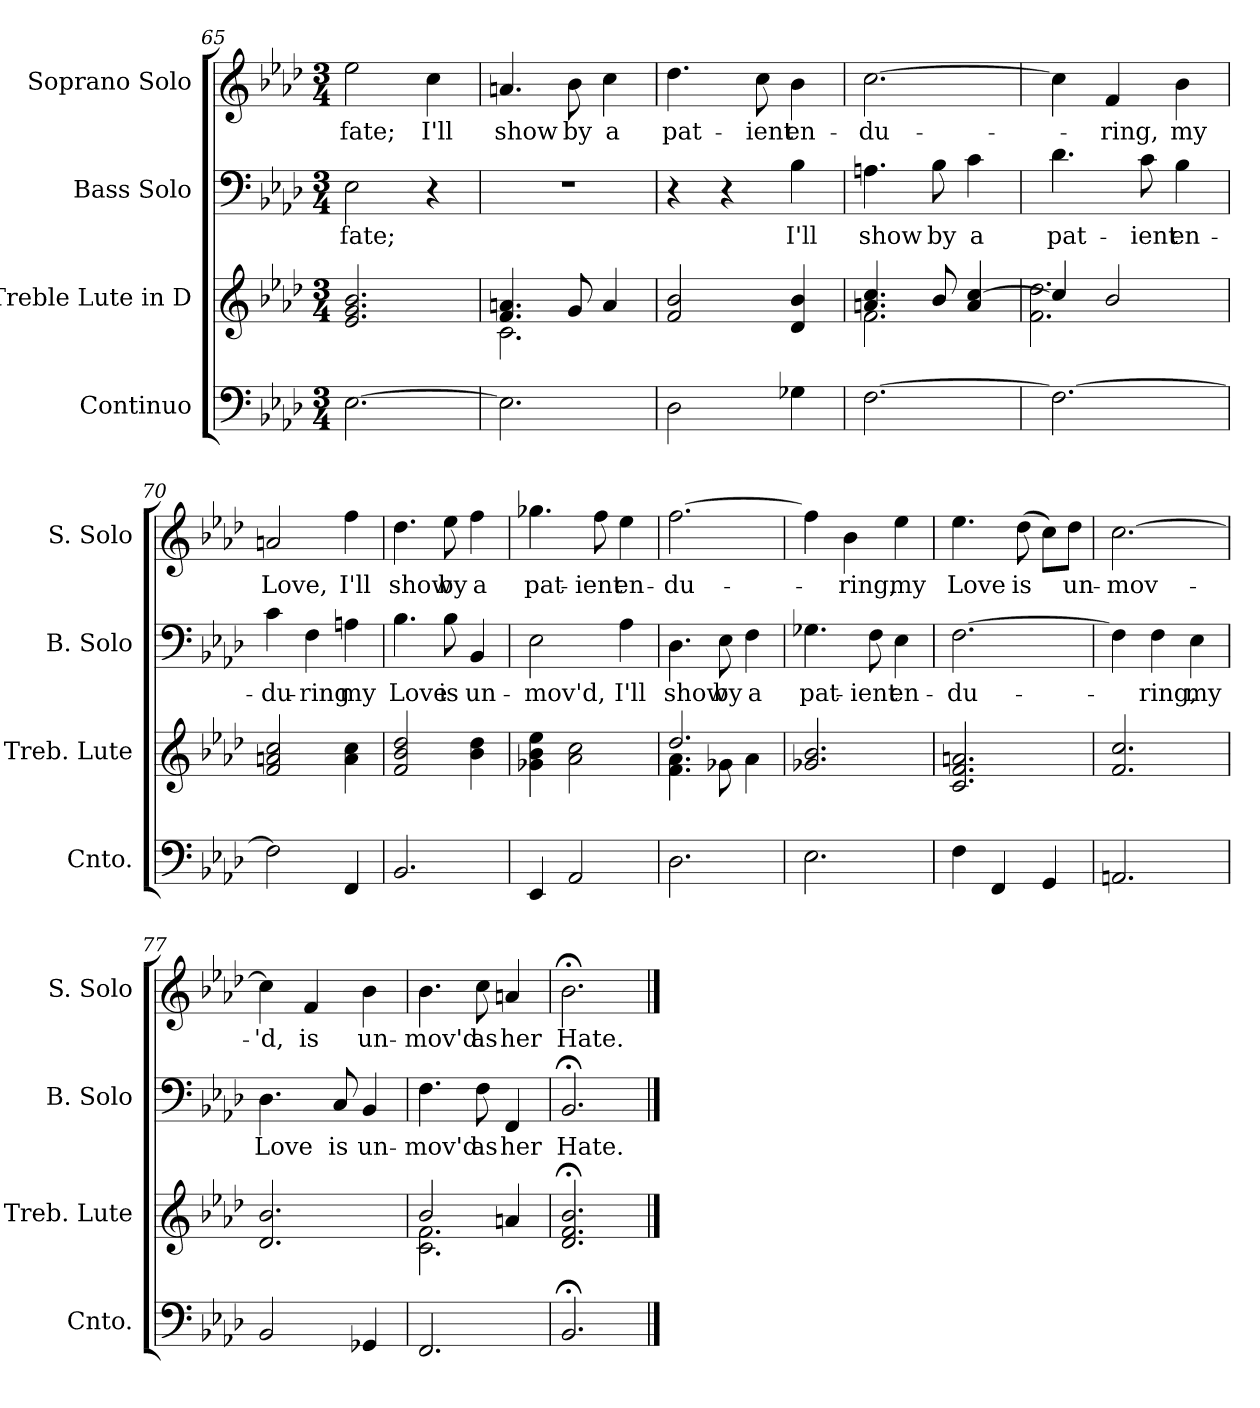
**kern	**kern	**kern	**text	**kern	**text
*part4	*part3	*part2	*part2	*part1	*part1
*staff4	*staff3	*staff2	*staff2	*staff1	*staff1
*I"Continuo	*I"Treble Lute in D	*I"Bass Solo	*	*I"Soprano Solo	*
*I'Cnto.	*I'Treb. Lute	*I'B. Solo	*	*I'S. Solo	*
*clefF4	*clefG2	*clefF4	*	*clefG2	*
*k[b-e-a-d-]	*k[b-e-a-d-]	*k[b-e-a-d-]	*	*k[b-e-a-d-]	*
*f:	*f:	*f:	*	*f:	*
*M3/4	*M3/4	*M3/4	*	*M3/4	*
=65	=65	=65	=65	=65	=65
!	!	!	!LO:LY:b	!	!LO:LY:b
[2.E-\	2.e-/ 2.g/ 2.b-/	2E-\	fate;	2ee-\	fate;
!	!	!	!	!	!LO:LY:b
.	.	4r	.	4cc\	I'll
=66	=66	=66	=66	=66	=66
*	*^	*	*	*	*
!	!	!	!	!	!	!LO:LY:b
2.E-\]	4.f/ 4.an/	2.c\	2.r	.	4.an/	show
!	!	!	!	!	!	!LO:LY:b
.	8g/	.	.	.	8b-\	by
!	!	!	!	!	!	!LO:LY:b
.	4a/	.	.	.	4cc\	a
*	*v	*v	*	*	*	*
=67	=67	=67	=67	=67	=67
!	!	!	!	!	!LO:LY:b
2D-\	2f/ 2b-/	4r	.	4.dd-\	pat-
.	.	4r	.	.	.
!	!	!	!	!	!LO:LY:b
.	.	.	.	8cc\	-ient
!	!	!	!LO:LY:b	!	!LO:LY:b
4G-X\	4d-/ 4b-/	4B-\	I'll	4b-\	en-
!!LO:LB:g=z
=68	=68	=68	=68	=68	=68
*	*^	*	*	*	*
!	!	!	!	!LO:LY:b	!	!LO:LY:b
[2.F\	4.an/ 4.cc/	2.f\	4.An\	show	[2.cc\	-du-
!	!	!	!	!LO:LY:b	!	!
.	8b-/	.	8B-\	by	.	.
!	!	!	!	!LO:LY:b	!	!
.	4a/ [4cc/	.	4c\	a	.	.
=69	=69	=69	=69	=69	=69	=69
!	!	!	!	!LO:LY:b	!	!
2.F\_	4cc/]	2.f\ 2.dd-\	4.d-\	pat-	4cc\]	.
!	!	!	!	!	!	!LO:LY:b
.	2b-/	.	.	.	4f/	-ring,
!	!	!	!	!LO:LY:b	!	!
.	.	.	8c\	-ient	.	.
!	!	!	!	!LO:LY:b	!	!LO:LY:b
.	.	.	4B-\	en-	4b-\	my
*	*v	*v	*	*	*	*
=70	=70	=70	=70	=70	=70
!	!	!	!LO:LY:b	!	!LO:LY:b
2F\]	2f/ 2an/ 2cc/	4c\	-du-	2an/	Love,
!	!	!	!LO:LY:b	!	!
.	.	4F\	-ring	.	.
!	!	!	!LO:LY:b	!	!LO:LY:b
4FF/	4a\ 4cc\	4An\	my	4ff\	I'll
=71	=71	=71	=71	=71	=71
!	!	!	!LO:LY:b	!	!LO:LY:b
2.BB-/	2f/ 2b-/ 2dd-/	4.B-\	Love	4.dd-\	show
!	!	!	!LO:LY:b	!	!LO:LY:b
.	.	8B-\	is	8ee-\	by
!	!	!	!LO:LY:b	!	!LO:LY:b
.	4b-\ 4dd-\	4BB-/	un-	4ff\	a
=72	=72	=72	=72	=72	=72
!	!	!	!LO:LY:b	!	!LO:LY:b
4EE-/	4g-X\ 4b-\ 4ee-\	2E-\	-mov'd,	4.gg-X\	pat-
2AA-/	2a-\ 2cc\	.	.	.	.
!	!	!	!	!	!LO:LY:b
.	.	.	.	8ff\	-ient
!	!	!	!LO:LY:b	!	!LO:LY:b
.	.	4A-\	I'll	4ee-\	en-
=73	=73	=73	=73	=73	=73
*	*^	*	*	*	*
!	!	!	!	!LO:LY:b	!	!LO:LY:b
2.D-\	2.dd-/	4.f\ 4.a-\	4.D-\	show	[2.ff\	-du-
!	!	!	!	!LO:LY:b	!	!
.	.	8g-X\	8E-\	by	.	.
!	!	!	!	!LO:LY:b	!	!
.	.	4a-\	4F\	a	.	.
!!LO:PB:g=z
=74	=74	=74	=74	=74	=74	=74
!	!	!	!	!LO:LY:b	!	!
*	*v	*v	*	*	*	*
2.E-\	2.g-X/ 2.b-/	4.G-X\	pat-	4ff\]	.
!	!	!	!	!	!LO:LY:b
.	.	.	.	4b-\	-ring,
!	!	!	!LO:LY:b	!	!
.	.	8F\	-ient	.	.
!	!	!	!LO:LY:b	!	!LO:LY:b
.	.	4E-\	en-	4ee-\	my
=75	=75	=75	=75	=75	=75
!	!	!	!LO:LY:b	!	!LO:LY:b
4F\	2.c/ 2.f/ 2.an/	[2.F\	-du-	4.ee-\	Love
4FF/	.	.	.	.	.
!	!	!	!	!	!LO:LY:b
.	.	.	.	(>8dd-\	is
4GG/	.	.	.	8cc\L)	.
!	!	!	!	!	!LO:LY:b
.	.	.	.	8dd-\J	un-
=76	=76	=76	=76	=76	=76
!	!	!	!	!	!LO:LY:b
2.AAn/	2.f/ 2.cc/	4F\]	.	[2.cc\	-mov-
!	!	!	!LO:LY:b	!	!
.	.	4F\	-ring,	.	.
!	!	!	!LO:LY:b	!	!
.	.	4E-\	my	.	.
=77	=77	=77	=77	=77	=77
!	!	!	!LO:LY:b	!	!LO:LY:b
2BB-/	2.d-/ 2.b-/	4.D-\	Love	4cc\]	-'d,
!	!	!	!	!	!LO:LY:b
.	.	.	.	4f/	is
!	!	!	!LO:LY:b	!	!
.	.	8C/	is	.	.
!	!	!	!LO:LY:b	!	!LO:LY:b
4GG-X/	.	4BB-/	un-	4b-\	un-
=78	=78	=78	=78	=78	=78
*	*^	*	*	*	*
!	!	!	!	!LO:LY:b	!	!LO:LY:b
2.FF/	2b-/	2.c\ 2.f\	4.F\	-mov'd	4.b-\	-mov'd
!	!	!	!	!LO:LY:b	!	!LO:LY:b
.	.	.	8F\	as	8cc\	as
!	!	!	!	!LO:LY:b	!	!LO:LY:b
.	4an/	.	4FF/	her	4an/	her
*	*v	*v	*	*	*	*
=79	=79	=79	=79	=79	=79
!	!	!	!LO:LY:b	!	!LO:LY:b
2.BB-;</	2.d-/;< 2.f/;< 2.b-/;<	2.BB-;</	Hate.	2.b-;<\	Hate.
==	==	==	==	==	==
*-	*-	*-	*-	*-	*-
